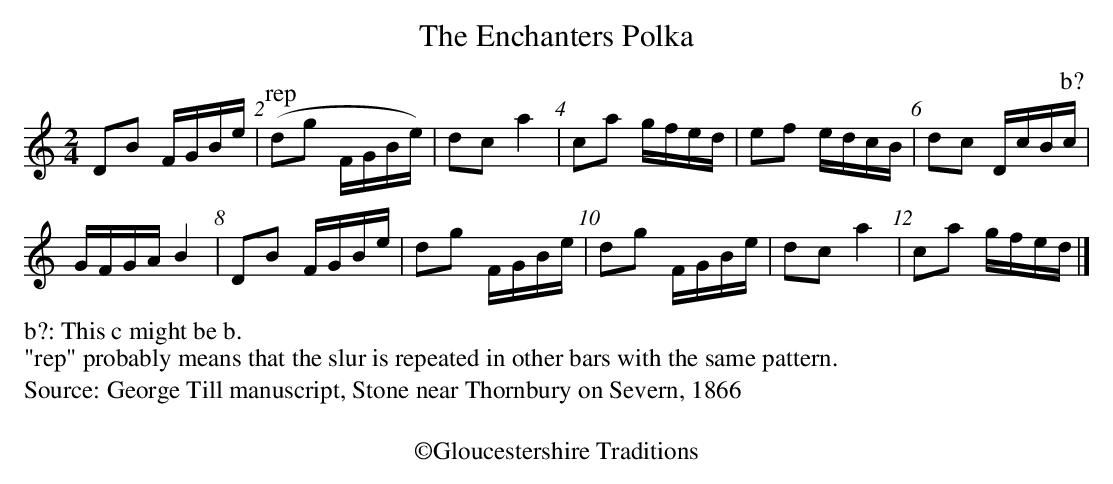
X:1
T:Enchanters Polka, The
M:2/4
L:1/16
K:C
D2B2 FGBe | "^rep"(d2g2 FGBe) | d2c2 a4 |\
 c2a2 gfed | e2f2 edcB | d2c2 DcB"^b?"c |
GFGA B4 |D2B2 FGBe | d2g2 FGBe |\
 d2g2 FGBe | d2c2 a4 | c2a2 gfed|]
